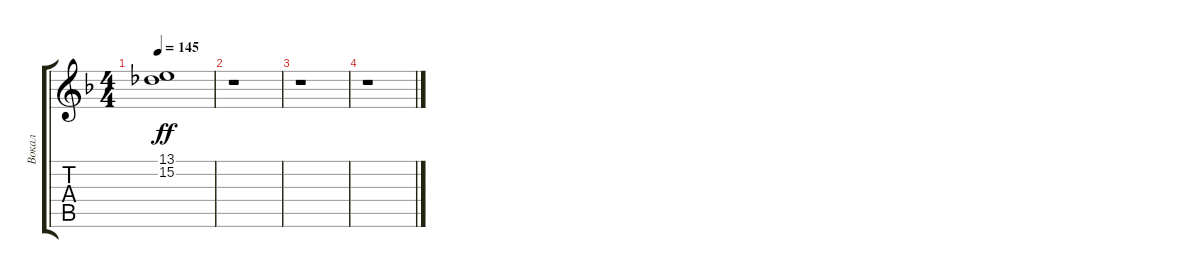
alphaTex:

\track ("Вокал" "Вокал") {instrument fx5brightness}
\staff {score tabs}
\tuning (Eb4 Bb3 Gb3 Db3 Ab2 Eb2) {hide}
\ts (4 4)
\tempo 145
\clef g2
\ks dminor
(13.1 15.2).1{dy ff} |
r.1 |
r.1 |
r.1
